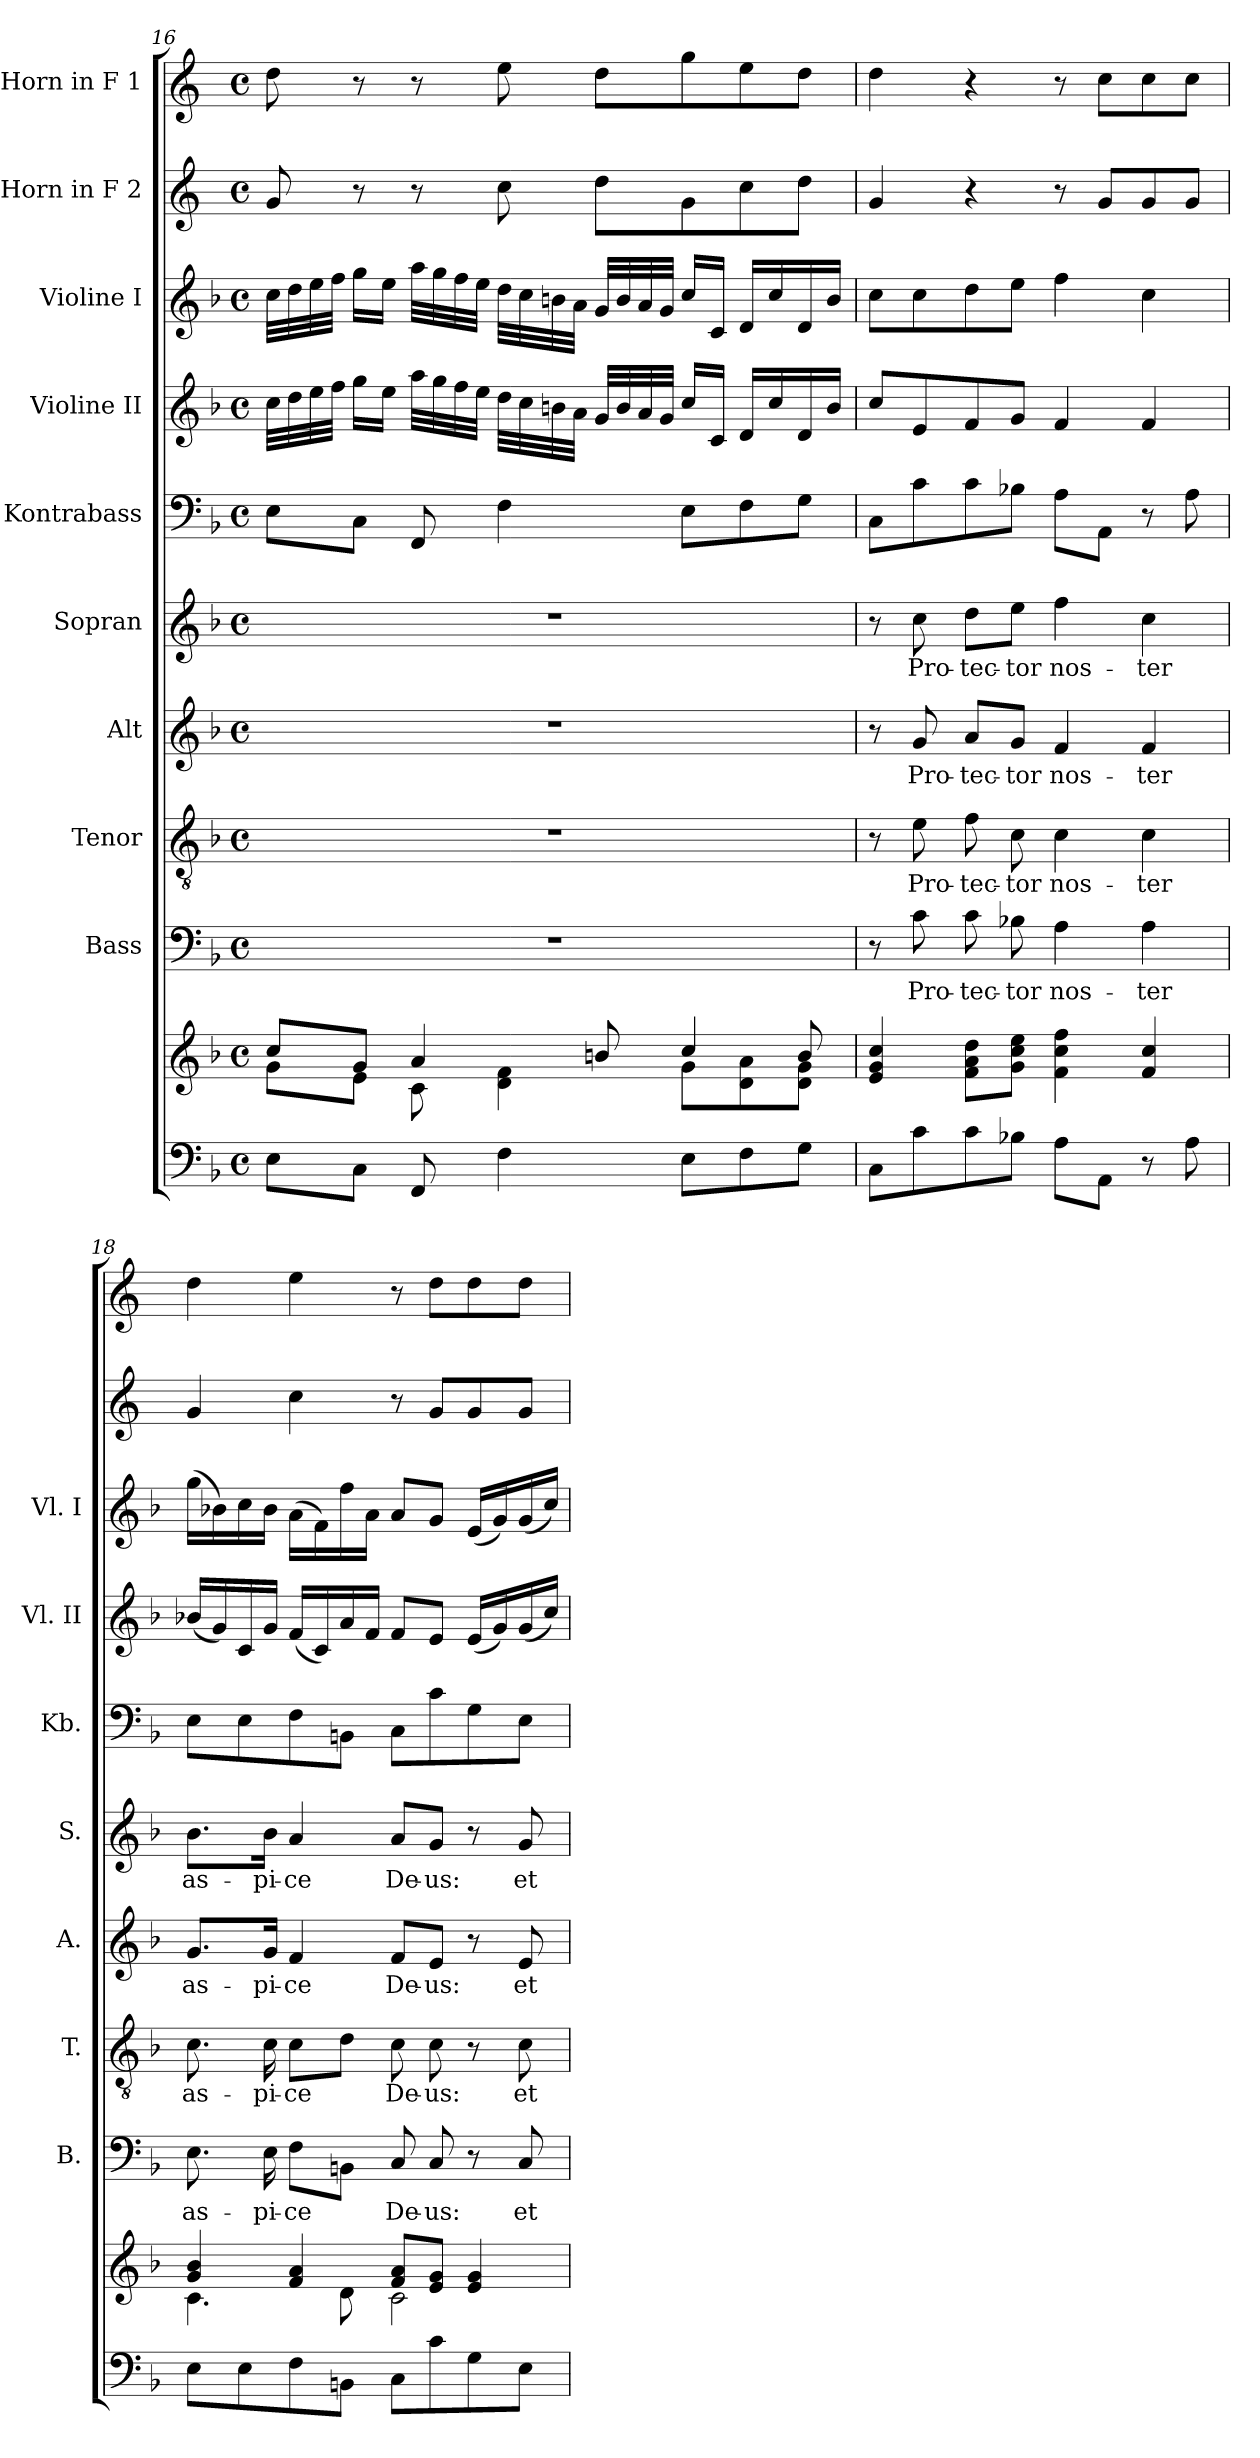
**kern	**kern	**kern	**text	**kern	**text	**kern	**text	**kern	**text	**kern	**kern	**kern	**kern	**kern
*part10	*part10	*part9	*part9	*part8	*part8	*part7	*part7	*part6	*part6	*part5	*part4	*part3	*part2	*part1
*staff11	*staff10	*staff9	*staff9	*staff8	*staff8	*staff7	*staff7	*staff6	*staff6	*staff5	*staff4	*staff3	*staff2	*staff1
*	*	*I"Bass	*	*I"Tenor	*	*I"Alt	*	*I"Sopran	*	*I"Kontrabass	*I"Violine II	*I"Violine I	*I"Horn in F 2	*I"Horn in F 1
*	*	*I'B.	*	*I'T.	*	*I'A.	*	*I'S.	*	*I'Kb.	*I'Vl. II	*I'Vl. I	*	*
!!LO:PB:g=z
*clefF4	*clefG2	*clefF4	*	*clefGv2	*	*clefG2	*	*clefG2	*	*clefF4	*clefG2	*clefG2	*clefG2	*clefG2
*	*	*	*	*	*	*	*	*	*	*ITrd7c12	*	*	*ITrd4c7	*ITrd4c7
*k[b-]	*k[b-]	*k[b-]	*	*k[b-]	*	*k[b-]	*	*k[b-]	*	*k[b-]	*k[b-]	*k[b-]	*k[b-]	*k[b-]
*F:	*F:	*F:	*	*F:	*	*F:	*	*F:	*	*F:	*F:	*F:	*F:	*F:
*M4/4	*M4/4	*M4/4	*	*M4/4	*	*M4/4	*	*M4/4	*	*M4/4	*M4/4	*M4/4	*M4/4	*M4/4
*met(c)	*met(c)	*met(c)	*	*met(c)	*	*met(c)	*	*met(c)	*	*met(c)	*met(c)	*met(c)	*met(c)	*met(c)
=16	=16	=16	=16	=16	=16	=16	=16	=16	=16	=16	=16	=16	=16	=16
*	*^	*	*	*	*	*	*	*	*	*	*	*	*	*
8E\L	8cc/L	8g\L	1r	.	1r	.	1r	.	1r	.	8EE\L	32cc\LLL	32cc\LLL	8c/	8g\
.	.	.	.	.	.	.	.	.	.	.	.	32dd\	32dd\	.	.
.	.	.	.	.	.	.	.	.	.	.	.	32ee\	32ee\	.	.
.	.	.	.	.	.	.	.	.	.	.	.	32ff\JJJ	32ff\JJJ	.	.
8C\J	8g/J	8e\J	.	.	.	.	.	.	.	.	8CC\J	16gg\LL	16gg\LL	8r	8r
.	.	.	.	.	.	.	.	.	.	.	.	16ee\JJ	16ee\JJ	.	.
8FF/	4a/	8c\	.	.	.	.	.	.	.	.	8FFF/	32aa\LLL	32aa\LLL	8r	8r
.	.	.	.	.	.	.	.	.	.	.	.	32gg\	32gg\	.	.
.	.	.	.	.	.	.	.	.	.	.	.	32ff\	32ff\	.	.
.	.	.	.	.	.	.	.	.	.	.	.	32ee\JJJ	32ee\JJJ	.	.
4F\	.	4d\ 4f\	.	.	.	.	.	.	.	.	4FF\	32dd\LLL	32dd\LLL	8f\	8a\
.	.	.	.	.	.	.	.	.	.	.	.	32cc\	32cc\	.	.
.	.	.	.	.	.	.	.	.	.	.	.	32bn\	32bn\	.	.
.	.	.	.	.	.	.	.	.	.	.	.	32a\JJJ	32a\JJJ	.	.
.	8bn/	.	.	.	.	.	.	.	.	.	.	32g/LLL	32g/LLL	8g\L	8g\L
.	.	.	.	.	.	.	.	.	.	.	.	32b/	32b/	.	.
.	.	.	.	.	.	.	.	.	.	.	.	32a/	32a/	.	.
.	.	.	.	.	.	.	.	.	.	.	.	32g/JJJ	32g/JJJ	.	.
8E\L	4cc/	8g\L	.	.	.	.	.	.	.	.	8EE\L	16cc/LL	16cc/LL	8c\	8cc\
.	.	.	.	.	.	.	.	.	.	.	.	16c/JJ	16c/JJ	.	.
8F\	.	8d\ 8a\	.	.	.	.	.	.	.	.	8FF\	16d/LL	16d/LL	8f\	8a\
.	.	.	.	.	.	.	.	.	.	.	.	16cc/	16cc/	.	.
8G\J	8b/	8d\ 8g\J	.	.	.	.	.	.	.	.	8GG\J	16d/	16d/	8g\J	8g\J
.	.	.	.	.	.	.	.	.	.	.	.	16b/JJ	16b/JJ	.	.
*	*v	*v	*	*	*	*	*	*	*	*	*	*	*	*	*
=17	=17	=17	=17	=17	=17	=17	=17	=17	=17	=17	=17	=17	=17	=17
8C\L	4e/ 4g/ 4cc/	8r	.	8r	.	8r	.	8r	.	8CC\L	8cc/L	8cc\L	4c/	4g\
!	!	!	!LO:LY:b	!	!LO:LY:b	!	!LO:LY:b	!	!LO:LY:b	!	!	!	!	!
8c\	.	8c\	Pro-	8e\	Pro-	8g/	Pro-	8cc\	Pro-	8C\	8e/	8cc\	.	.
!	!	!	!LO:LY:b	!	!LO:LY:b	!	!LO:LY:b	!	!LO:LY:b	!	!	!	!	!
8c\	8f\ 8a\ 8dd\L	8c\	-tec-	8f\	-tec-	8a/L	-tec-	8dd\L	-tec-	8C\	8f/	8dd\	4r	4r
!	!	!	!LO:LY:b	!	!LO:LY:b	!	!LO:LY:b	!	!LO:LY:b	!	!	!	!	!
8B-X\J	8g\ 8cc\ 8ee\J	8B-X\	-tor	8c\	-tor	8g/J	-tor	8ee\J	-tor	8BB-X\J	8g/J	8ee\J	.	.
!	!	!	!LO:LY:b	!	!LO:LY:b	!	!LO:LY:b	!	!LO:LY:b	!	!	!	!	!
8A\L	4f\ 4cc\ 4ff\	4A\	nos-	4c\	nos-	4f/	nos-	4ff\	nos-	8AA\L	4f/	4ff\	8r	8r
8AA\J	.	.	.	.	.	.	.	.	.	8AAA\J	.	.	8c/L	8f\L
!	!	!	!LO:LY:b	!	!LO:LY:b	!	!LO:LY:b	!	!LO:LY:b	!	!	!	!	!
8r	4f/ 4cc/	4A\	-ter	4c\	-ter	4f/	-ter	4cc\	-ter	8r	4f/	4cc\	8c/	8f\
8A\	.	.	.	.	.	.	.	.	.	8AA\	.	.	8c/J	8f\J
=18	=18	=18	=18	=18	=18	=18	=18	=18	=18	=18	=18	=18	=18	=18
*	*^	*	*	*	*	*	*	*	*	*	*	*	*	*
!	!	!	!	!LO:LY:b	!	!LO:LY:b	!	!LO:LY:b	!	!LO:LY:b	!	!	!	!	!
8E\L	4g/ 4b-/	4.c\	8.E\	as-	8.c\	as-	8.g/L	as-	8.b-\L	as-	8EE\L	(<16b-X/LL	(>16gg\LL	4c/	4g\
.	.	.	.	.	.	.	.	.	.	.	.	16g/)	16b-X\)	.	.
8E\	.	.	.	.	.	.	.	.	.	.	8EE\	16c/	16cc\	.	.
!	!	!	!	!LO:LY:b	!	!LO:LY:b	!	!LO:LY:b	!	!LO:LY:b	!	!	!	!	!
.	.	.	16E\	-pi-	16c\	-pi-	16g/Jk	-pi-	16b-\Jk	-pi-	.	16g/JJ	16b-\JJ	.	.
!	!	!	!	!LO:LY:b	!	!LO:LY:b	!	!LO:LY:b	!	!LO:LY:b	!	!	!	!	!
8F\	4f/ 4a/	.	8F\L	-ce	8c\L	-ce	4f/	-ce	4a/	-ce	8FF\	(<16f/LL	(>16a\LL	4f\	4a\
.	.	.	.	.	.	.	.	.	.	.	.	16c/)	16f\)	.	.
8BBn\J	.	8d\	8BBn\J	.	8d\J	.	.	.	.	.	8BBBn\J	16a/	16ff\	.	.
.	.	.	.	.	.	.	.	.	.	.	.	16f/JJ	16a\JJ	.	.
!	!	!	!	!LO:LY:b	!	!LO:LY:b	!	!LO:LY:b	!	!LO:LY:b	!	!	!	!	!
8C\L	8f/ 8a/L	2c\	8C/	De-	8c\	De-	8f/L	De-	8a/L	De-	8CC\L	8f/L	8a/L	8r	8r
!	!	!	!	!LO:LY:b	!	!LO:LY:b	!	!LO:LY:b	!	!LO:LY:b	!	!	!	!	!
8c\	8e/ 8g/J	.	8C/	-us:	8c\	-us:	8e/J	-us:	8g/J	-us:	8C\	8e/J	8g/J	8c/L	8g\L
8G\	4e/ 4g/	.	8r	.	8r	.	8r	.	8r	.	8GG\	(<16e/LL	(<16e/LL	8c/	8g\
.	.	.	.	.	.	.	.	.	.	.	.	16g/)	16g/)	.	.
!	!	!	!	!LO:LY:b	!	!LO:LY:b	!	!LO:LY:b	!	!LO:LY:b	!	!	!	!	!
8E\J	.	.	8C/	et	8c\	et	8e/	et	8g/	et	8EE\J	(<16g/	(<16g/	8c/J	8g\J
.	.	.	.	.	.	.	.	.	.	.	.	16cc/JJ)	16cc/JJ)	.	.
*	*v	*v	*	*	*	*	*	*	*	*	*	*	*	*	*
=	=	=	=	=	=	=	=	=	=	=	=	=	=	=
*-	*-	*-	*-	*-	*-	*-	*-	*-	*-	*-	*-	*-	*-	*-
